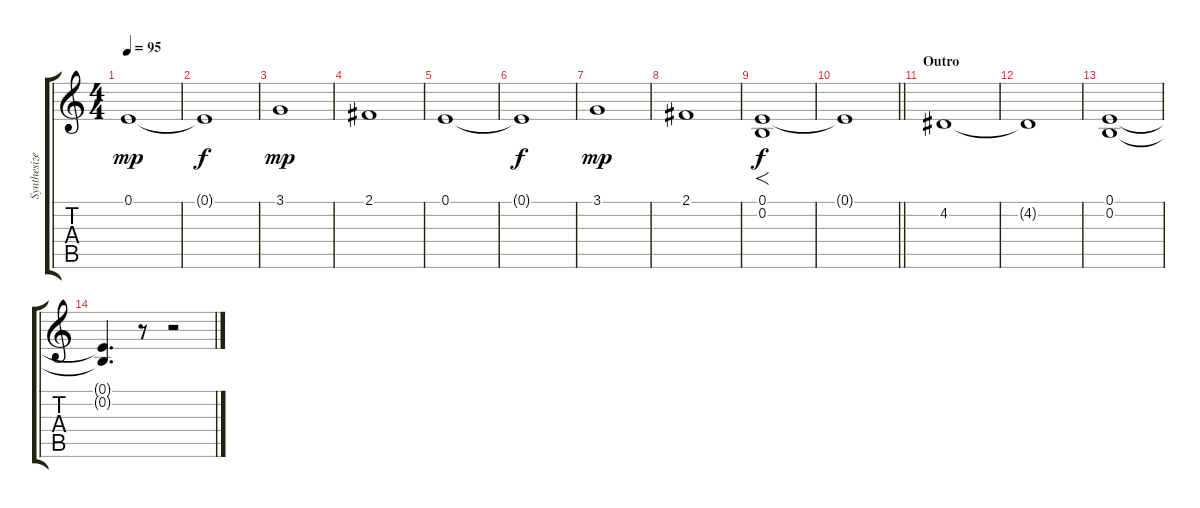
\track ("Synthesizer" "Synthesize") {instrument pad2warm}
\staff {score tabs}
\tuning (E4 B3 G3 D3 A2 E2) {hide}
\ts (4 4)
\tempo 95
\clef g2
\ks c
0.1.1{dy mp} |
0.1{t}.1{dy f} |
3.1.1{dy mp} |
2.1.1 |
0.1.1 |
0.1{t}.1{dy f} |
3.1.1{dy mp} |
2.1.1 |
(0.1 0.2).1{f dy f} |
\barLineRight lightlight
0.1{t}.1 |
\section ("" "Outro")
4.2.1{instrument pad2warm} |
4.2{t}.1 |
(0.1 0.2).1 |
(0.1{t} 0.2{t}).4{d} r.8 r.2
